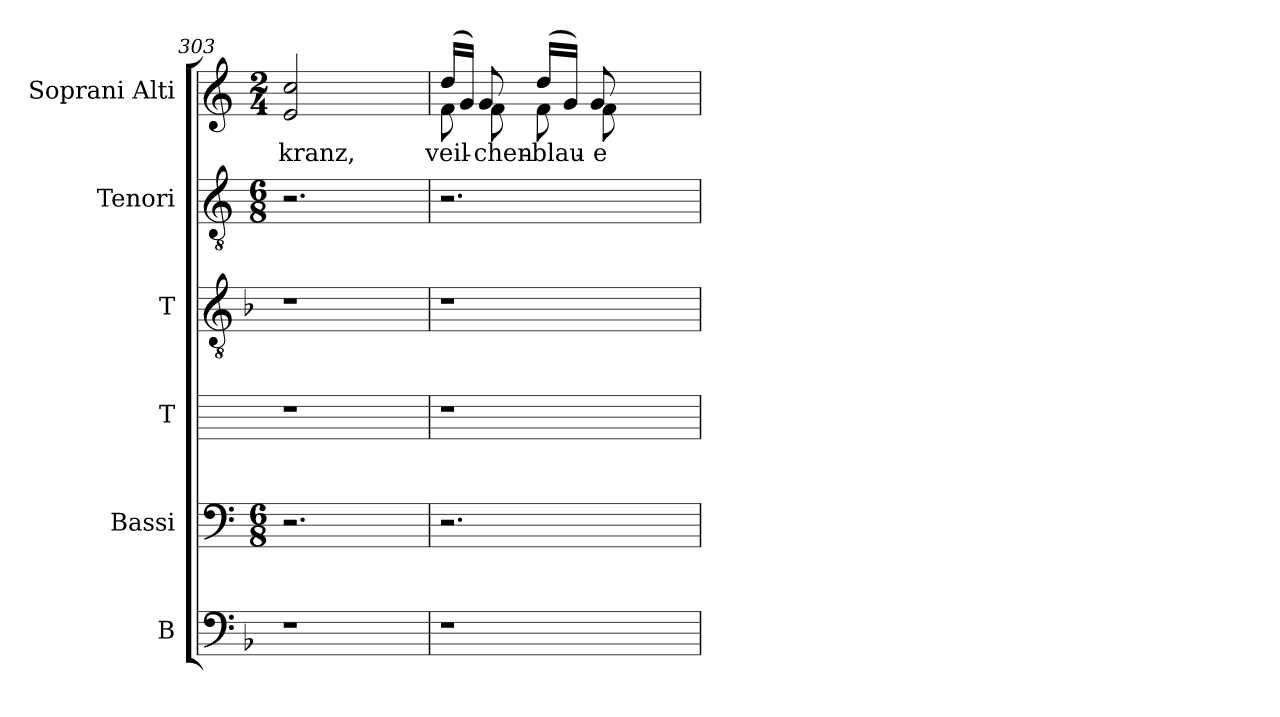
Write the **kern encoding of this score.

**kern	**kern	**kern	**kern	**kern	**kern	**text
*part6	*part5	*part4	*part3	*part2	*part1	*part1
*staff6	*staff5	*staff4	*staff3	*staff2	*staff1	*staff1
*I"B	*I"Bassi	*I"T	*I"T	*I"Tenori	*I"Soprani  Alti	*
*I'B	*I'B	*I'T	*I'T	*I'T	*I'S  A	*
*clefF4	*clefF4	*	*clefGv2	*clefGv2	*clefG2	*
*k[b-]	*k[]	*	*k[b-]	*k[]	*k[]	*
*F:	*C:	*	*F:	*C:	*C:	*
*	*M6/8	*	*	*M6/8	*M2/4	*
=303	=303	=303	=303	=303	=303	=303
!	!	!	!	!	!	!LO:LY:b:cj
1r	2.r	1r	1r	2.r	2cc/ 2e/	-kranz,
.	.	.	.	.	2ryy	.
.	4ryy	.	.	4ryy	.	.
=304	=304	=304	=304	=304	=304	=304
!	!	!	!	!	!	!LO:LY:b:cj
*	*	*	*	*	*^	*
1r	2.r	1r	1r	2.r	(>16dd/L	8f\	veil-
.	.	.	.	.	16g/J)	.	.
!	!	!	!	!	!	!	!LO:LY:b
.	.	.	.	.	8g/	8f\	-chen-
!	!	!	!	!	!	!	!LO:LY:b:rj
.	.	.	.	.	(>16dd/L	8f\	-blau-
.	.	.	.	.	16g/J)	.	.
!	!	!	!	!	!	!	!LO:LY:b:cj
.	.	.	.	.	8g/	8f\	-e
.	.	.	.	.	2ryy	2ryy	.
.	4ryy	.	.	4ryy	.	.	.
*	*	*	*	*	*v	*v	*
=	=	=	=	=	=	=
*-	*-	*-	*-	*-	*-	*-
